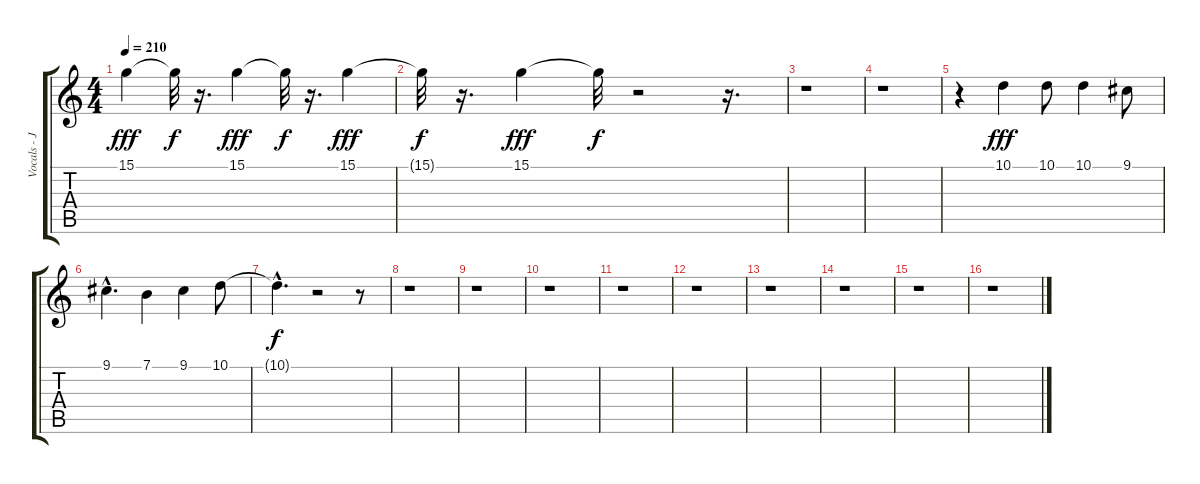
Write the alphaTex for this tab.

\track ("Vocals - Joey Cape" "Vocals - J") {instrument lead6voice}
\staff {score tabs}
\tuning (E4 B3 G3 D3 A2 E2) {hide}
\ts (4 4)
\tempo 210
\clef g2
\ks c
15.1.4{dy fff} 15.1{t}.32{dy f} r.16{d} 15.1.4{dy fff} 15.1{t}.32{dy f} r.16{d} 15.1.4{dy fff} |
15.1{t}.32{dy f} r.16{d} 15.1.4{dy fff} 15.1{t}.32{dy f} r.2 r.16{d} |
r.1 |
r.1 |
r.4 10.1.4{dy fff} 10.1.8 10.1.4 9.1.8 |
9.1{hac}.4{d} 7.1.4 9.1.4 10.1.8 |
10.1{hac t}.4{d dy f} r.2 r.8 |
r.1 |
r.1 |
r.1 |
r.1 |
r.1 |
r.1 |
r.1 |
r.1 |
r.1
